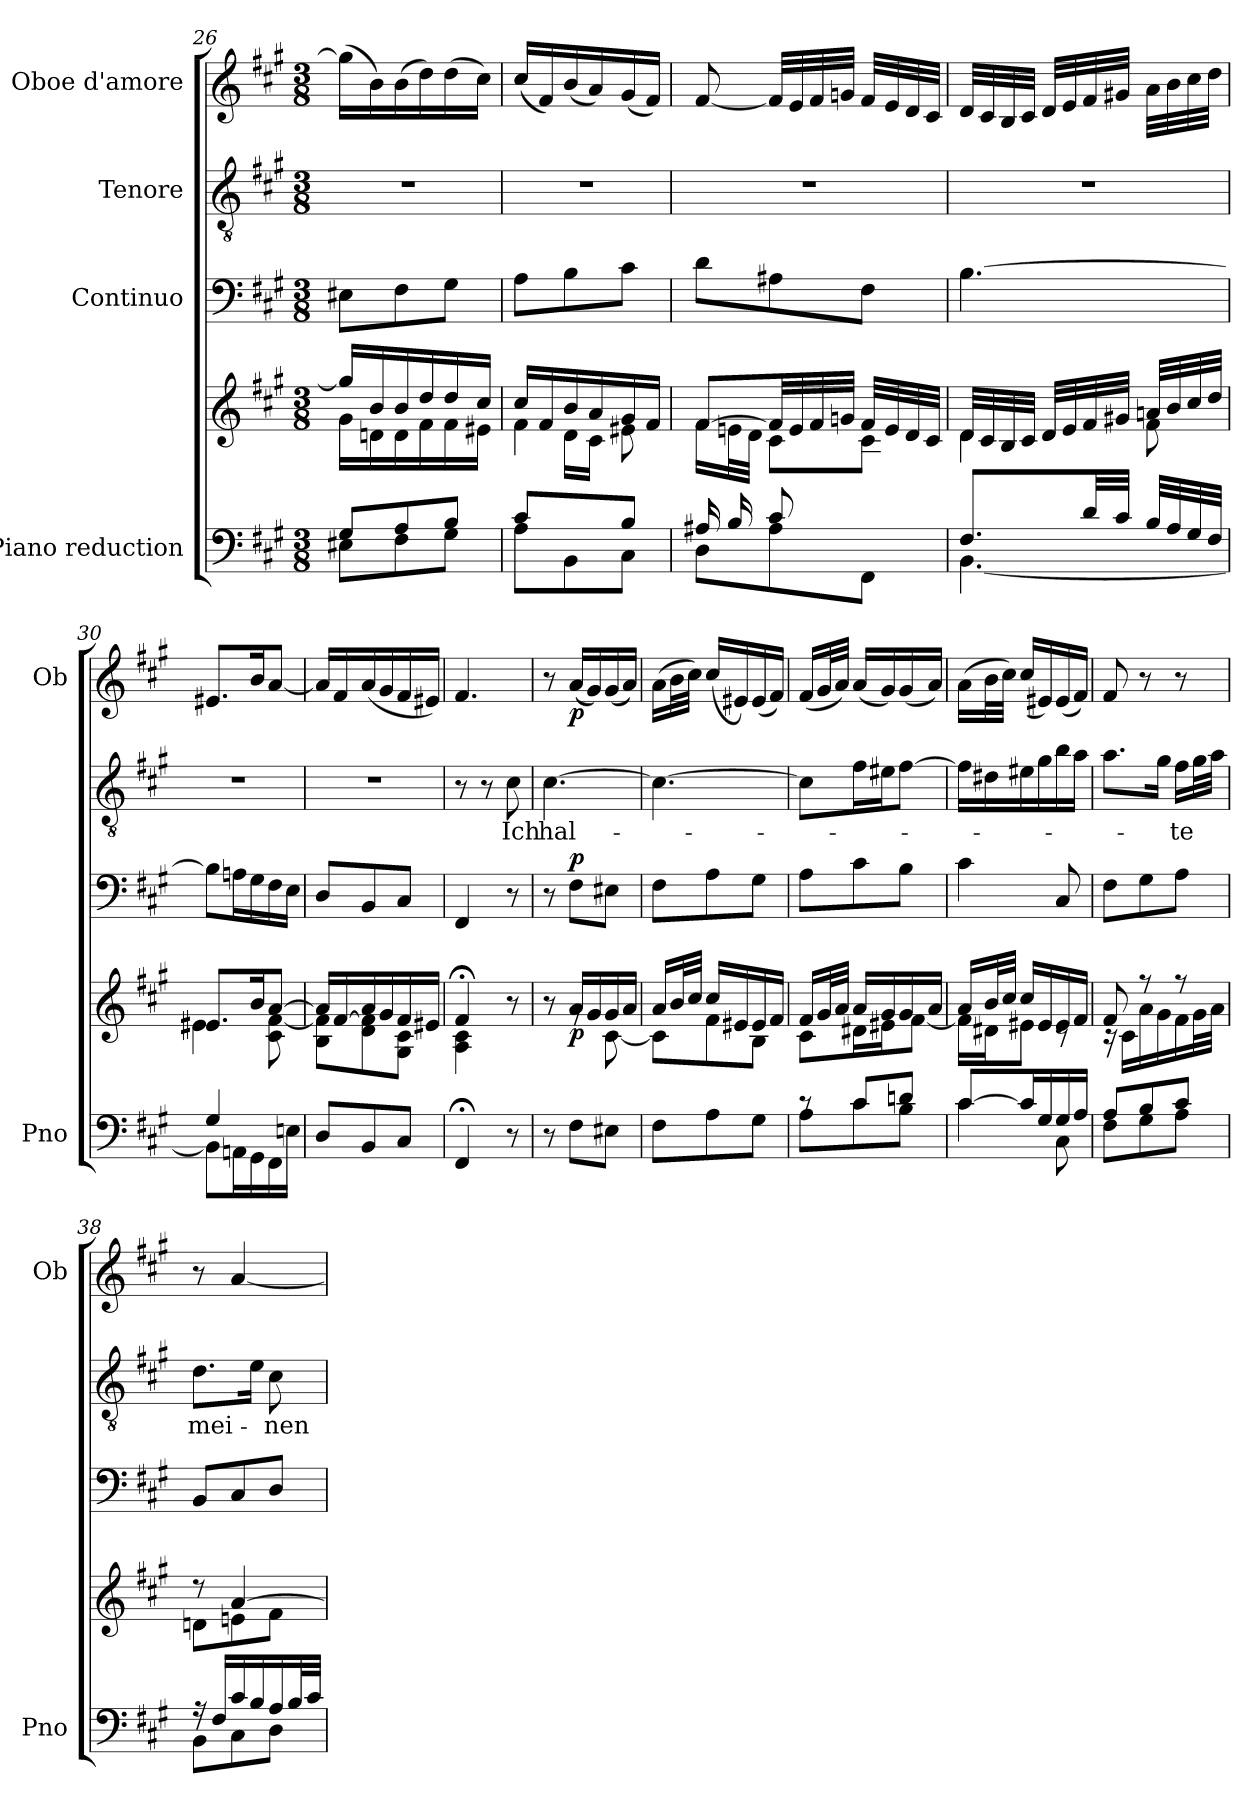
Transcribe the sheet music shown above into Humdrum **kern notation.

**kern	**kern	**dynam	**kern	**dynam	**kern	**text	**kern	**dynam
*part4	*part4	*part4	*part3	*part3	*part2	*part2	*part1	*part1
*staff5	*staff4	*staff4/5	*staff3	*staff3	*staff2	*staff2	*staff1	*staff1
*I"Piano reduction	*	*	*I"Continuo	*	*I"Tenore	*	*I"Oboe d'amore	*
*I'Pno	*	*	*	*	*	*	*I'Ob	*
!!LO:PB:g=z
*clefF4	*clefG2	*	*clefF4	*	*clefGv2	*	*clefG2	*
*k[f#c#g#]	*k[f#c#g#]	*	*k[f#c#g#]	*	*k[f#c#g#]	*	*k[f#c#g#]	*
*M3/8	*M3/8	*	*M3/8	*	*M3/8	*	*M3/8	*
=26	=26	=26	=26	=26	=26	=26	=26	=26
*^	*^	*	*	*	*	*	*	*
8G#/L	8E#X\L	16gg#/LL]	16g#\LL	.	8E#X\L	.	4.r	.	(>16gg#\LL]	.
.	.	16b/	16dn\	.	.	.	.	.	16b\)	.
8A/	8F#\	16b/	16d\	.	8F#\	.	.	.	(>16b\	.
.	.	16dd/	16f#\	.	.	.	.	.	16dd\)	.
8B/J	8G#\J	16dd/	16f#\	.	8G#\J	.	.	.	(>16dd\	.
.	.	16cc#/JJ	16e#X\JJ	.	.	.	.	.	16cc#\JJ)	.
=27	=27	=27	=27	=27	=27	=27	=27	=27	=27	=27
*	*	*	*^	*	*	*	*	*	*	*
8c#/L	8A\L	16cc#/LL	4f#\	8ryy	.	8A\L	.	4.r	.	(<16cc#/LL	.
.	.	16f#/	.	.	.	.	.	.	.	16f#/)	.
8ryy	8BB\	16b/	.	16d\L	.	8B\	.	.	.	(<16b/	.
.	.	16a/	.	16c#\J	.	.	.	.	.	16a/)	.
8B/J	8C#\J	16g#/	8e#X\	8ryy	.	8c#\J	.	.	.	(<16g#/	.
.	.	16f#/JJ	.	.	.	.	.	.	.	16f#/JJ)	.
=28	=28	=28	=28	=28	=28	=28	=28	=28	=28	=28	=28
16A#X/LL	8D\L	[8f#/L	16f#\LL	4ryy	.	8d\L	.	4.r	.	[8f#/	.
16B/J	.	.	32en\L	.	.	.	.	.	.	.	.
.	.	.	32d\JJJ	.	.	.	.	.	.	.	.
8c#/	8A#\	32f#/LL]	8c#\L	.	.	8A#X\	.	.	.	32f#/LLL]	.
.	.	32e/	.	.	.	.	.	.	.	32e/	.
.	.	32f#/	.	.	.	.	.	.	.	32f#/	.
.	.	32gn/JJJ	.	.	.	.	.	.	.	32gn/JJJ	.
8ryy	8FF#\J	32f#/LLL	8c#\J	8A#X\J	.	8F#\J	.	.	.	32f#/LLL	.
.	.	32e/	.	.	.	.	.	.	.	32e/	.
.	.	32d/	.	.	.	.	.	.	.	32d/	.
.	.	32c#/JJJ	.	.	.	.	.	.	.	32c#/JJJ	.
*	*	*	*v	*v	*	*	*	*	*	*	*
=29	=29	=29	=29	=29	=29	=29	=29	=29	=29	=29
8.F#/L	[4.BB\	32d/LLL	4d\	.	[4.B\	.	4.r	.	32d/LLL	.
.	.	32c#/	.	.	.	.	.	.	32c#/	.
.	.	32B/	.	.	.	.	.	.	32B/	.
.	.	32c#/JJJ	.	.	.	.	.	.	32c#/JJJ	.
.	.	32d/LLL	.	.	.	.	.	.	32d/LLL	.
.	.	32e/	.	.	.	.	.	.	32e/	.
32d/LL	.	32f#/	.	.	.	.	.	.	32f#/	.
32c#/JJJ	.	32g#X/JJJ	.	.	.	.	.	.	32g#X/JJJ	.
32B/LLL	.	32an/LLL	8f#\	.	.	.	.	.	32a\LLL	.
32A/	.	32b/	.	.	.	.	.	.	32b\	.
32G#/	.	32cc#/	.	.	.	.	.	.	32cc#\	.
32F#/JJJ	.	32dd/JJJ	.	.	.	.	.	.	32dd\JJJ	.
=30	=30	=30	=30	=30	=30	=30	=30	=30	=30	=30
4G#/	8BB\L]	8.e#X/L	4e#\	.	8B\L]	.	4.r	.	8.e#X/L	.
.	16AAn\L	.	.	.	16An\L	.	.	.	.	.
.	16GG#\	16b/K	.	.	16G#\	.	.	.	16b/K	.
8ryy	16FF#\	[8a/J	8c#\ [8f#\	.	16F#\	.	.	.	[8a/J	.
.	16En\JJ	.	.	.	16E\JJ	.	.	.	.	.
*v	*v	*	*	*	*	*	*	*	*	*
=31	=31	=31	=31	=31	=31	=31	=31	=31	=31
8D/L	16a/LL]	8B\ 8f#\]L	.	8D/L	.	4.r	.	16a/LL]	.
.	[16f#/	.	.	.	.	.	.	16f#/	.
8BB/	16a/	8d\ 8f#\]	.	8BB/	.	.	.	(<16a/	.
.	16g#/	.	.	.	.	.	.	16g#/	.
8C#/J	16f#/	8G#\ 8c#\J	.	8C#/J	.	.	.	16f#/	.
.	16e#X/JJ	.	.	.	.	.	.	16e#X/JJ)	.
=32	=32	=32	=32	=32	=32	=32	=32	=32	=32
4FF#;/	4f#;</	4A\ 4c#\	.	4FF#/	.	8r	.	4.f#/	.
.	.	.	.	.	.	8r	.	.	.
!	!	!	!	!	!	!	!LO:LY:b	!	!
8r	8r	8ryy	.	8r	.	8c#\	Ich	.	.
=33	=33	=33	=33	=33	=33	=33	=33	=33	=33
!	!	!	!	!	!	!	!LO:LY:b	!	!
8r	8r	8ryy	.	8r	.	[4.c#\	hal-	8r	.
!	!	!	!LO:DY:b	!	!LO:DY:a	!	!	!	!LO:DY:b
8F#\L	16a/LL	8rg	p	8F#\L	p	.	.	(<16a/LL	p
.	16g#/	.	.	.	.	.	.	16g#/)	.
8E#X\J	16g#/	[8c#\	.	8E#X\J	.	.	.	(<16g#/	.
.	16a/JJ	.	.	.	.	.	.	16a/JJ)	.
!!LO:LB:g=z
=34	=34	=34	=34	=34	=34	=34	=34	=34	=34
8F#\L	16a/LL	8c#\L]	.	8F#\L	.	4.c#\_	.	(>16a\LL	.
.	32b/L	.	.	.	.	.	.	32b\L	.
.	32cc#/JJJ	.	.	.	.	.	.	32cc#\JJJ)	.
8A\	16cc#/LL	8f#\	.	8A\	.	.	.	(<16cc#/LL	.
.	16e#X/	.	.	.	.	.	.	16e#X/)	.
8G#\J	16e#/	8B\J	.	8G#\J	.	.	.	(<16e#/	.
.	16f#/JJ	.	.	.	.	.	.	16f#/JJ)	.
=35	=35	=35	=35	=35	=35	=35	=35	=35	=35
*^	*	*	*	*	*	*	*	*	*
8rc	8A\L	16f#/LL	8c#\L	.	8A\L	.	8c#\L]	.	(<16f#/LL	.
.	.	32g#/L	.	.	.	.	.	.	32g#/L	.
.	.	32a/JJJ	.	.	.	.	.	.	32a/JJJ)	.
8c#/L	8c#\	16a/LL	16d#X\L	.	8c#\	.	16f#\L	.	(<16a/LL	.
.	.	16g#/	16e#X\J	.	.	.	16e#X\J	.	16g#/)	.
8dn/J	8B\J	16g#/	[8f#\J	.	8B\J	.	[8f#\J	.	(<16g#/	.
.	.	16a/JJ	.	.	.	.	.	.	16a/JJ)	.
=36	=36	=36	=36	=36	=36	=36	=36	=36	=36	=36
[8c#/L	4c#\	16a/LL	16f#\LL]	.	4c#\	.	16f#\LL]	.	(>16a\LL	.
.	.	32b/L	16d#X\J	.	.	.	16d#X\	.	32b\L	.
.	.	32cc#/JJJ	.	.	.	.	.	.	32cc#\JJJ)	.
16c#/L]	.	16cc#/LL	8e#X\J	.	.	.	16e#X\	.	(<16cc#/LL	.
16G#/	.	16e#/	.	.	.	.	16g#\	.	16e#X/)	.
16G#/	8C#\	16e#/	8rc	.	8C#/	.	16b\	.	(<16e#/	.
16A/JJ	.	16f#/JJ	.	.	.	.	16a\JJ	.	16f#/JJ)	.
=37	=37	=37	=37	=37	=37	=37	=37	=37	=37	=37
8A/L	8F#\L	8f#/	16rc	.	8F#\L	.	8.a\L	.	8f#/	.
.	.	.	16c#\LL	.	.	.	.	.	.	.
8B/	8G#\	8r	16a\	.	8G#\	.	.	.	8r	.
.	.	.	16g#\	.	.	.	16g#\Jk	.	.	.
!	!	!	!	!	!	!	!	!LO:LY:b	!	!
8c#/J	8A\J	8r	16f#\	.	8A\J	.	16f#\LL	-te	8r	.
.	.	.	32g#\L	.	.	.	32g#\L	.	.	.
.	.	.	32a\JJJ	.	.	.	32a\JJJ	.	.	.
=38	=38	=38	=38	=38	=38	=38	=38	=38	=38	=38
!	!	!	!	!	!	!	!	!LO:LY:b	!	!
16r	8BB\L	8r	8dn\L	.	8BB/L	.	8.d\L	mei-	8r	.
16F#/LL	.	.	.	.	.	.	.	.	.	.
16c#/	8C#\	[4a/	8en\	.	8C#/	.	.	.	[4a/	.
16B/	.	.	.	.	.	.	16e\Jk	.	.	.
!	!	!	!	!	!	!	!	!LO:LY:b	!	!
16A/	8D\J	.	8f#\J	.	8D/J	.	8c#\	-nen	.	.
32B/L	.	.	.	.	.	.	.	.	.	.
32c#/JJJ	.	.	.	.	.	.	.	.	.	.
*v	*v	*	*	*	*	*	*	*	*	*
*	*v	*v	*	*	*	*	*	*	*
=	=	=	=	=	=	=	=	=
*-	*-	*-	*-	*-	*-	*-	*-	*-
